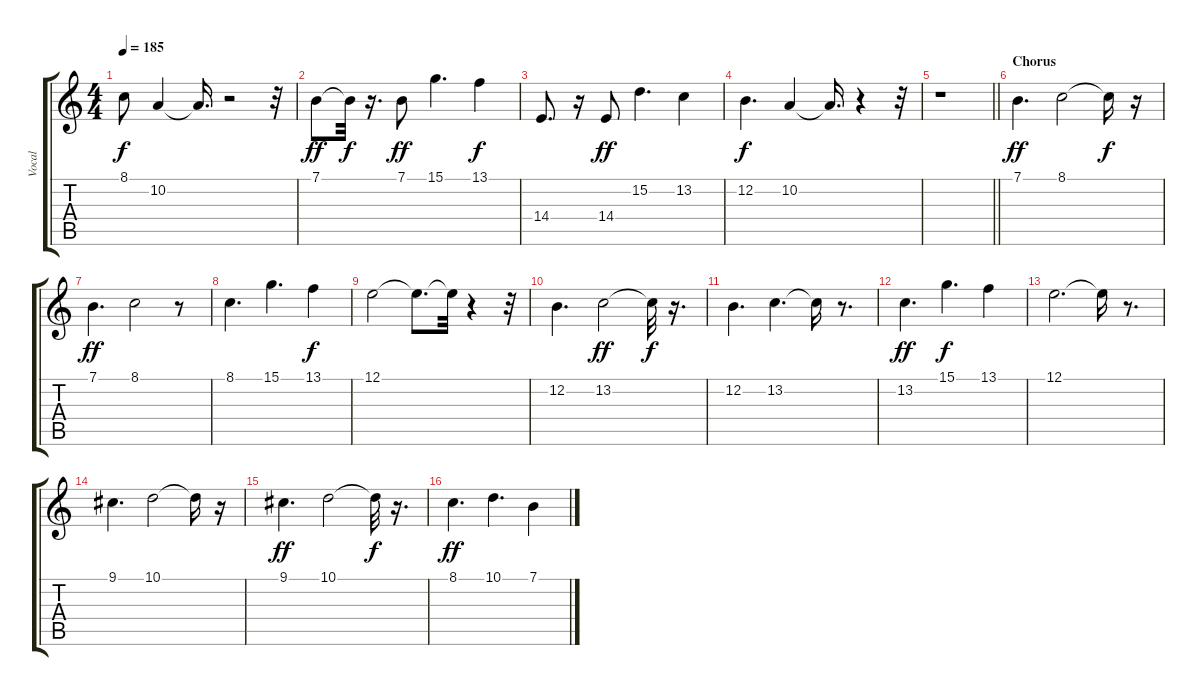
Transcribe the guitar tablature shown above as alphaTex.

\track ("Vocal" "Vocal") {instrument flute}
\staff {score tabs}
\tuning (E4 B3 G3 D3 A2 E2) {hide}
\ts (4 4)
\tempo 185
\clef g2
\ks c
8.1{t}.8{dy f} 10.2.4 10.2{t}.16{d} r.2 r.32 |
7.1.8{dy ff} 7.1{t}.32{dy f} r.16{d} 7.1.8{dy ff} 15.1.4{d} 13.1.4{dy f} |
14.4.8{d} r.16 14.4.8{dy ff} 15.2.4{d} 13.2.4 |
12.2.4{d dy f} 10.2.4 10.2{t}.16{d} r.4 r.32 |
\barLineRight lightlight
r.1 |
\section ("" "Chorus")
7.1.4{d dy ff} 8.1.2 8.1{t}.16{dy f} r.16 |
7.1.4{d dy ff} 8.1.2 r.8 |
8.1.4{d} 15.1.4{d} 13.1.4{dy f} |
12.1.2 12.1{t}.8{d} 12.1{t}.32 r.4 r.32 |
12.2.4{d} 13.2.2{dy ff} 13.2{t}.32{dy f} r.16{d} |
12.2.4{d} 13.2.4{d} 13.2{t}.16 r.8{d} |
13.2.4{d dy ff} 15.1.4{d dy f} 13.1.4 |
12.1.2{d} 12.1{t}.16 r.8{d} |
9.1.4{d} 10.1.2 10.1{t}.16 r.16 |
9.1.4{d dy ff} 10.1.2 10.1{t}.32{dy f} r.16{d} |
8.1.4{d dy ff} 10.1.4{d} 7.1.4
